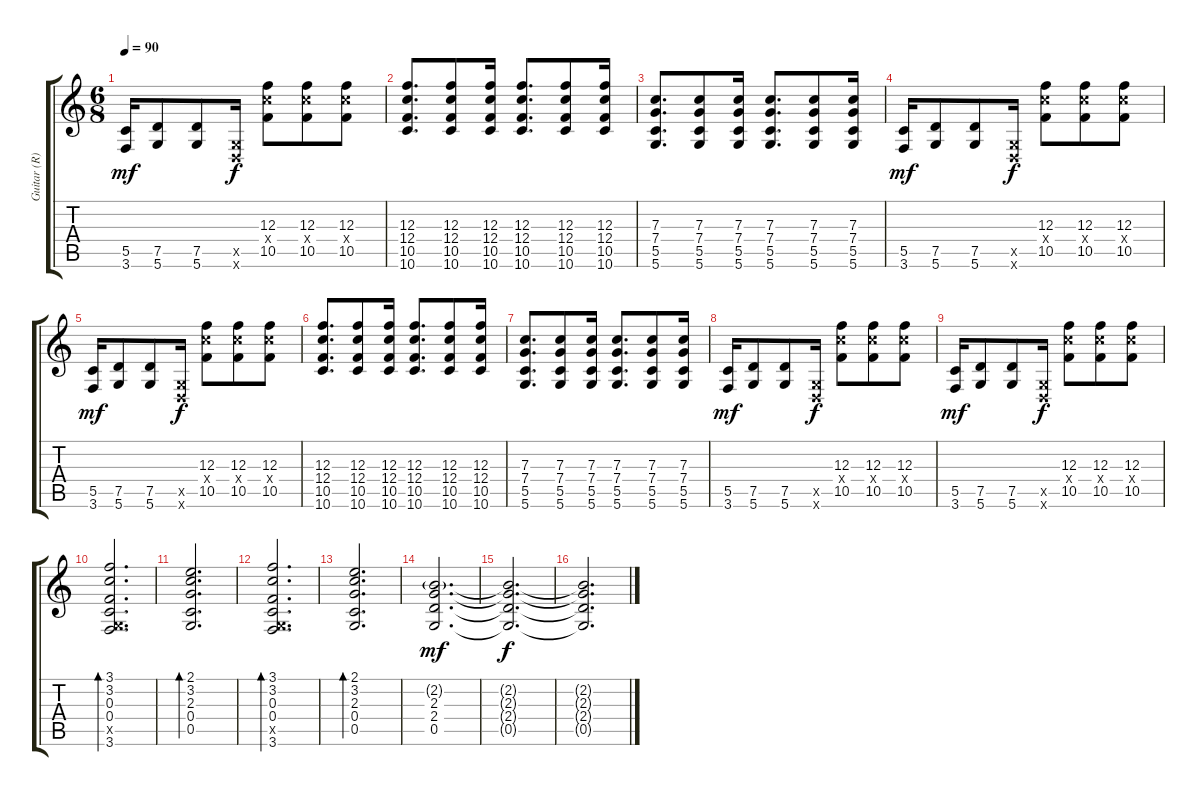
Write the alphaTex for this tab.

\track ("Guitar (R)" "Guitar (R)") {instrument distortionguitar}
\staff {score tabs}
\tuning (D4 A3 F3 C3 G2 D2) {hide}
\ts (6 8)
\tempo 90
\clef g2
\ks c
(5.5 3.6).16{dy mf} (7.5 5.6).8 (7.5 5.6).8 (0.5{x} 0.6{x}).16{dy f} (12.3 12.4{x} 10.5).8 (12.3 12.4{x} 10.5).8 (12.3 12.4{x} 10.5).8 |
(12.3 12.4 10.5 10.6).8{d} (12.3 12.4 10.5 10.6).8 (12.3 12.4 10.5 10.6).16 (12.3 12.4 10.5 10.6).8{d} (12.3 12.4 10.5 10.6).8 (12.3 12.4 10.5 10.6).16 |
(7.3 7.4 5.5 5.6).8{d} (7.3 7.4 5.5 5.6).8 (7.3 7.4 5.5 5.6).16 (7.3 7.4 5.5 5.6).8{d} (7.3 7.4 5.5 5.6).8 (7.3 7.4 5.5 5.6).16 |
(5.5 3.6).16{dy mf} (7.5 5.6).8 (7.5 5.6).8 (0.5{x} 0.6{x}).16{dy f} (12.3 12.4{x} 10.5).8 (12.3 12.4{x} 10.5).8 (12.3 12.4{x} 10.5).8 |
(5.5 3.6).16{dy mf} (7.5 5.6).8 (7.5 5.6).8 (0.5{x} 0.6{x}).16{dy f} (12.3 12.4{x} 10.5).8 (12.3 12.4{x} 10.5).8 (12.3 12.4{x} 10.5).8 |
(12.3 12.4 10.5 10.6).8{d} (12.3 12.4 10.5 10.6).8 (12.3 12.4 10.5 10.6).16 (12.3 12.4 10.5 10.6).8{d} (12.3 12.4 10.5 10.6).8 (12.3 12.4 10.5 10.6).16 |
(7.3 7.4 5.5 5.6).8{d} (7.3 7.4 5.5 5.6).8 (7.3 7.4 5.5 5.6).16 (7.3 7.4 5.5 5.6).8{d} (7.3 7.4 5.5 5.6).8 (7.3 7.4 5.5 5.6).16 |
(5.5 3.6).16{dy mf} (7.5 5.6).8 (7.5 5.6).8 (0.5{x} 0.6{x}).16{dy f} (12.3 12.4{x} 10.5).8 (12.3 12.4{x} 10.5).8 (12.3 12.4{x} 10.5).8 |
(5.5 3.6).16{dy mf} (7.5 5.6).8 (7.5 5.6).8 (0.5{x} 0.6{x}).16{dy f} (12.3 12.4{x} 10.5).8 (12.3 12.4{x} 10.5).8 (12.3 12.4{x} 10.5).8 |
(3.1 3.2 0.3 0.4 0.5{x} 3.6).2{d bd 120} |
(2.1 3.2 2.3 0.4 0.5).2{d bd 120} |
(3.1 3.2 0.3 0.4 0.5{x} 3.6).2{d bd 120} |
(2.1 3.2 2.3 0.4 0.5).2{d bd 120} |
(2.2{g} 2.3 2.4 0.5).2{d dy mf} |
(2.2{t} 2.3{t} 2.4{t} 0.5{t}).2{d dy f} |
(2.2{t} 2.3{t} 2.4{t} 0.5{t}).2{d}
